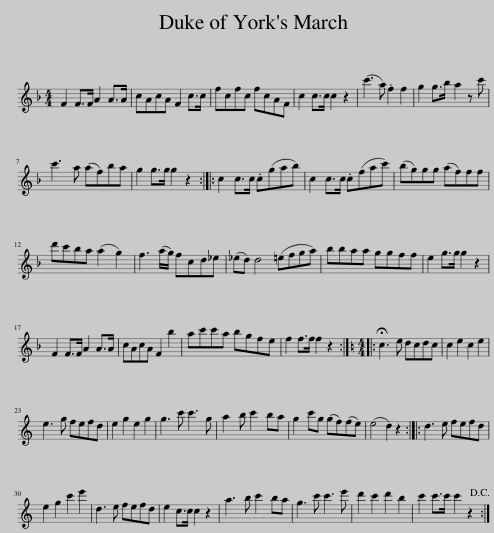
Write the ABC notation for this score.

X:1
L:1/8
M:4/4
I:linebreak $
K:F
V:1 treble
V:1
 F2 F>F A2 A>A | cAcA F2 c>c | fcfc fcAF | c2 c>c c2 z2 | (c'3 a) .f2 f2 | %5
 g2 g>b a2 z c' |$ c'3 a (af)ba | g2 g>g g2 z2 :: c2 c>c .c(gab) | c2 c>c .c(fac') | %10
 (bg)gg (af)ff |$ d'c'ba (a2 g2) | f3 (a/g/) fcd_e | (_ed) d4 (=efga) | bbaa ggff | %15
 e2 g>g g2 z2 |$ F2 F>F A2 A>A | cAcA F2 b2 | ac'c'a bgfe | f2 f>f f2 z2 :: %20
[K:C][M:4/4] !fermata!c3 e dcdc | c2 e2 c2 e2 |$ e3 g fefd | e2 g2 e2 g2 | g3 c' c'3 g | %25
 a2 b c'2 ba | g2 c'g (gf)(fe) | (e4 d2) z2 :: d3 e fefd |$ e2 g2 c'2 e'2 | %30
 d3 e fefd | e2 c>c c2 z2 | a3 b c'2 ba | g3 c' c'3 e' | d'2 c'2 d'2 b2 | %35
 c'2 c'>c' c'2 z2!D.C.! :| %36
